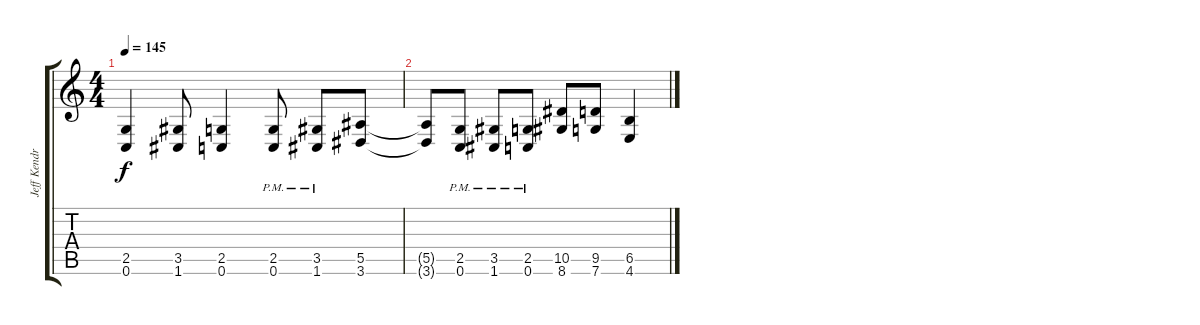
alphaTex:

\track ("Jeff Kendrick" "Jeff Kendr") {instrument distortionguitar}
\staff {score tabs}
\tuning (C4 G3 Eb3 Bb2 F2 C2) {hide}
\ts (4 4)
\tempo 145
\clef g2
\ks c
(2.5 0.6).4{dy f} (3.5 1.6).8 (2.5 0.6).4 (2.5{pm} 0.6{pm}).8 (3.5{pm} 1.6{pm}).8 (5.5 3.6).8 |
(5.5{t} 3.6{t}).8 (2.5{pm} 0.6{pm}).8 (3.5{pm} 1.6{pm}).8 (2.5{pm} 0.6{pm}).8 (10.5 8.6).8 (9.5 7.6).8 (6.5 4.6).4
